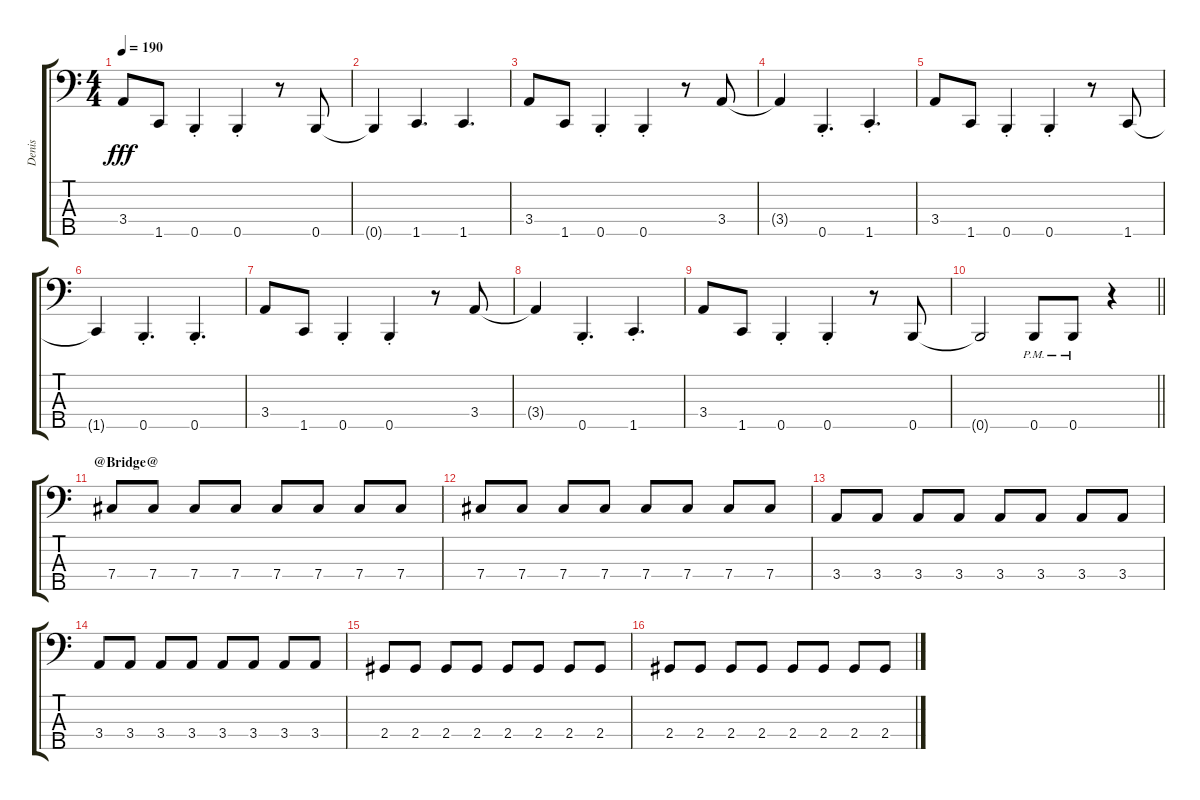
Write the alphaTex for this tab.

\track ("Denis" "Denis") {instrument slapbass1}
\staff {score tabs}
\tuning (A2 E2 B1 Gb1 B0) {hide}
\ts (4 4)
\tempo 190
\clef f4
\ks c
3.4.8{dy fff} 1.5.8 0.5{st}.4 0.5{st}.4 r.8 0.5.8 |
0.5{t}.4 1.5.4{d} 1.5.4{d} |
3.4.8 1.5.8 0.5{st}.4 0.5{st}.4 r.8 3.4.8 |
3.4{t}.4 0.5{st}.4{d} 1.5{st}.4{d} |
3.4.8 1.5.8 0.5{st}.4 0.5{st}.4 r.8 1.5.8 |
1.5{t}.4 0.5{st}.4{d} 0.5{st}.4{d} |
3.4.8 1.5.8 0.5{st}.4 0.5{st}.4 r.8 3.4.8 |
3.4{t}.4 0.5{st}.4{d} 1.5{st}.4{d} |
3.4.8 1.5.8 0.5{st}.4 0.5{st}.4 r.8 0.5.8 |
\barLineRight lightlight
0.5{t}.2 0.5{pm}.8 0.5{pm}.8 r.4 |
\section ("" "@Bridge@")
7.4.8 7.4.8 7.4.8 7.4.8 7.4.8 7.4.8 7.4.8 7.4.8 |
7.4.8 7.4.8 7.4.8 7.4.8 7.4.8 7.4.8 7.4.8 7.4.8 |
3.4.8 3.4.8 3.4.8 3.4.8 3.4.8 3.4.8 3.4.8 3.4.8 |
3.4.8 3.4.8 3.4.8 3.4.8 3.4.8 3.4.8 3.4.8 3.4.8 |
2.4.8 2.4.8 2.4.8 2.4.8 2.4.8 2.4.8 2.4.8 2.4.8 |
2.4.8 2.4.8 2.4.8 2.4.8 2.4.8 2.4.8 2.4.8 2.4.8
